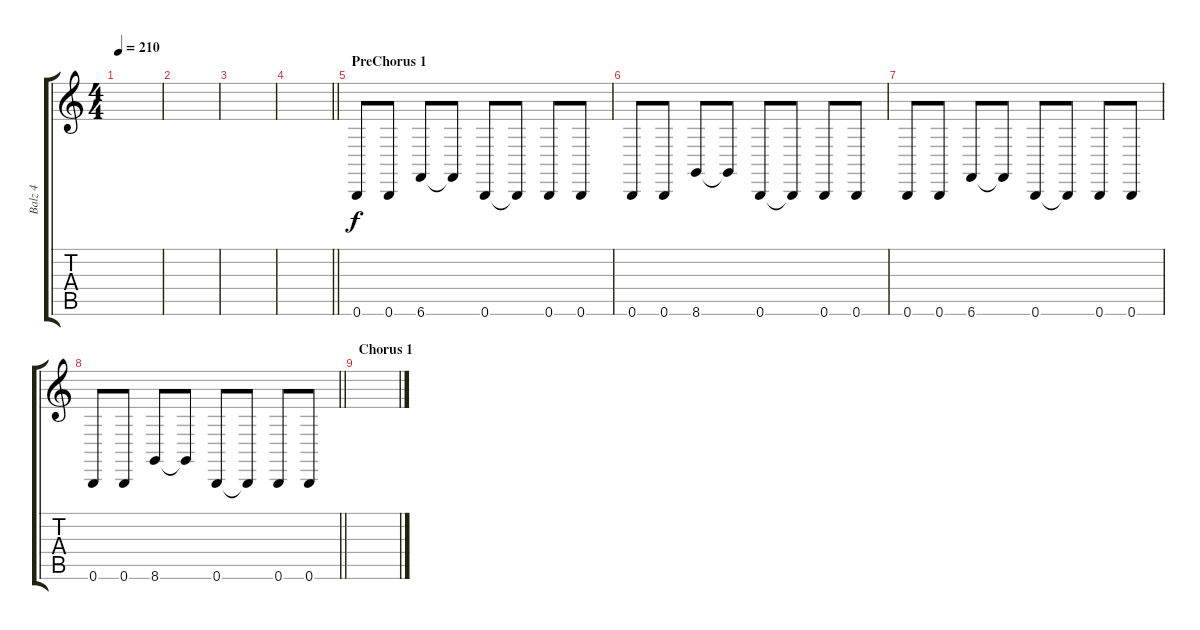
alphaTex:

\track ("Balz 4" "Balz 4") {instrument pad3polysynth}
\staff {score tabs}
\tuning (Db4 Ab3 E3 B2 Gb2 B1) {hide}
\ts (4 4)
\tempo 210
\clef g2
\ks c
|
|
|
\barLineRight lightlight
|
\section ("" "PreChorus 1")
0.6.8{volume 13} 0.6.8 6.6.8 6.6{t}.8 0.6.8 0.6{t}.8 0.6.8 0.6.8 |
0.6.8 0.6.8 8.6.8 8.6{t}.8 0.6.8 0.6{t}.8 0.6.8 0.6.8 |
0.6.8 0.6.8 6.6.8 6.6{t}.8 0.6.8 0.6{t}.8 0.6.8 0.6.8 |
\barLineRight lightlight
0.6.8{volume 2} 0.6.8 8.6.8 8.6{t}.8 0.6.8 0.6{t}.8 0.6.8 0.6.8 |
\section ("" "Chorus 1")
